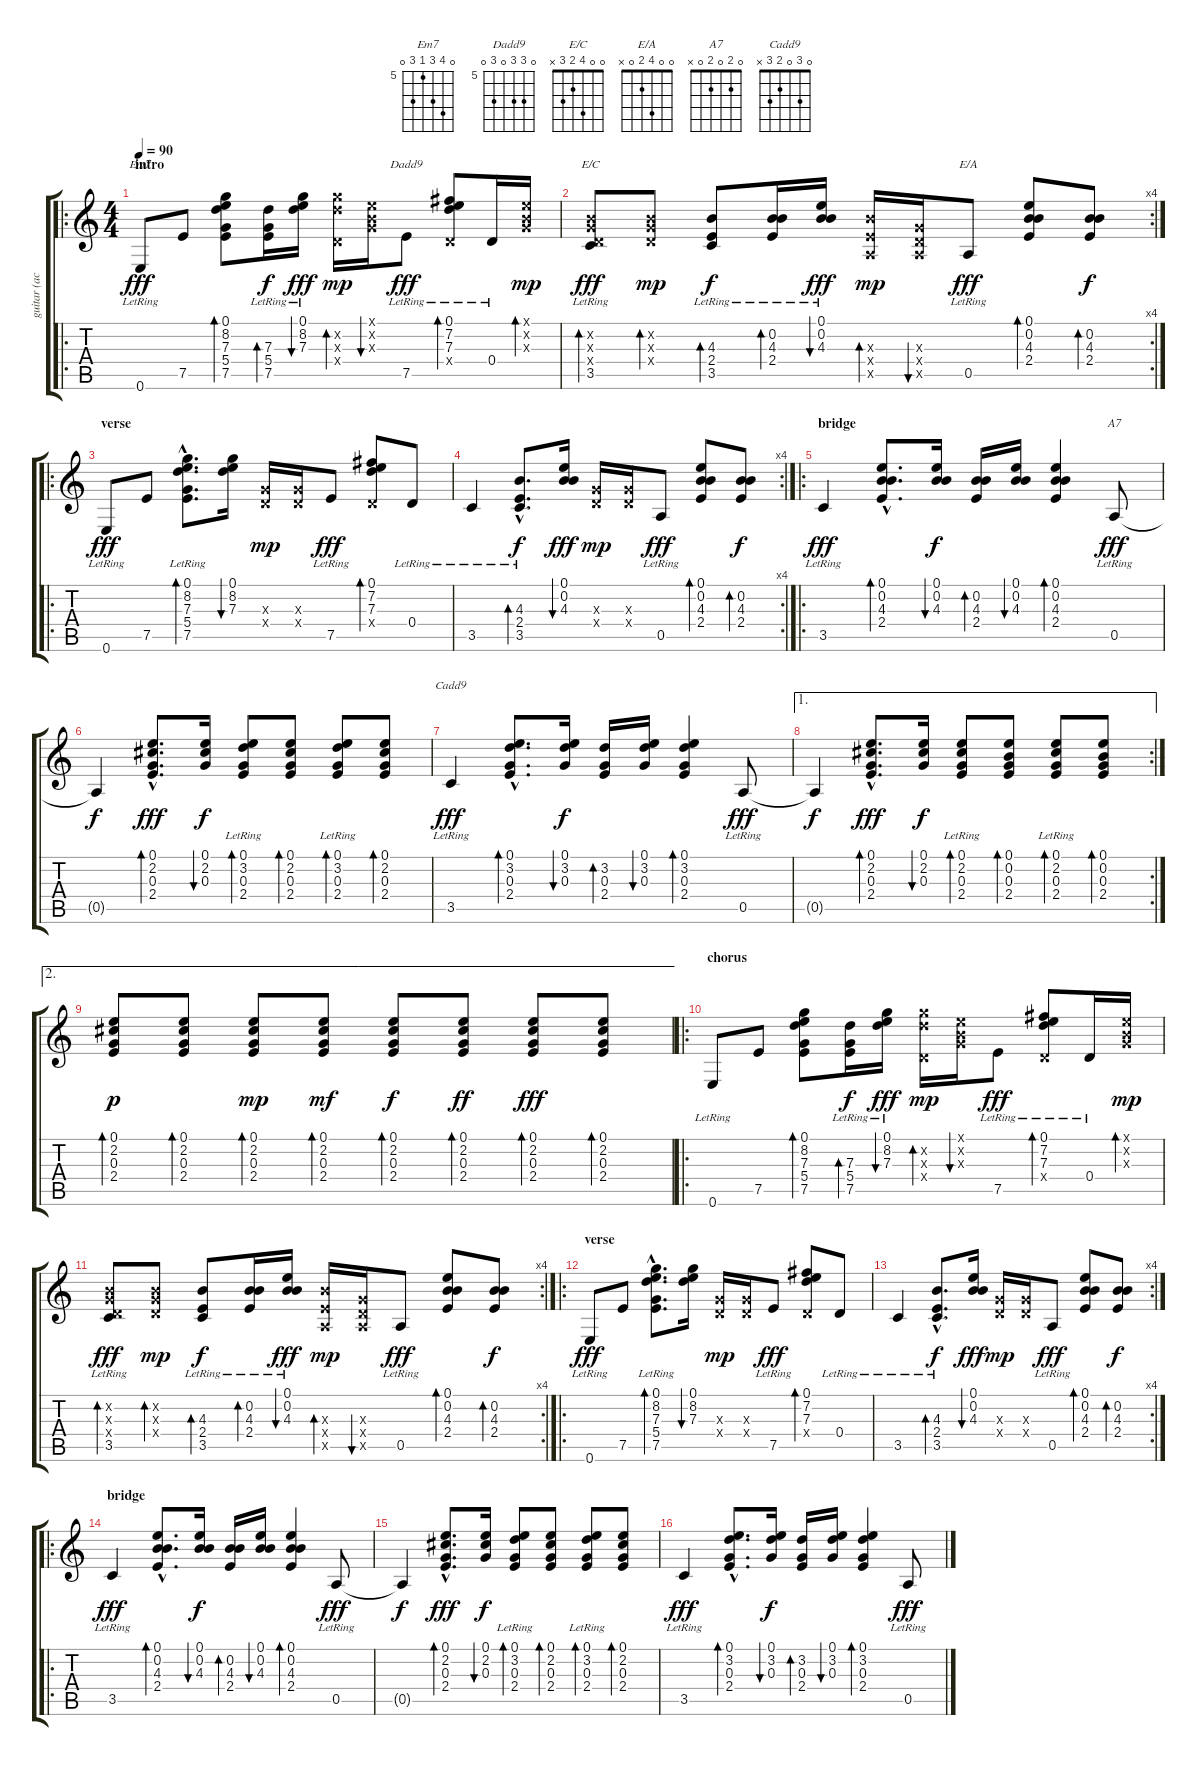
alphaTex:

\track ("guitar (acoustic/steel)" "guitar (ac") {instrument acousticguitarsteel}
\staff {score tabs}
\tuning (E4 B3 G3 D3 A2 E2) {hide}
\chord ("Em7" 0 8 7 5 7 0) {firstfret 5}
\chord ("Dadd9" 0 7 7 0 7 0) {firstfret 5}
\chord ("E/C" 0 0 4 2 3 x)
\chord ("E/A" 0 0 4 2 0 x)
\chord ("A7" 0 2 0 2 0 x)
\chord ("Cadd9" 0 3 0 2 3 x)
\ro
\ts (4 4)
\section ("" "intro")
\tempo 90
\clef g2
\ks c
0.6{lr}.8{ch "Em7" dy fff volume 10 instrument acousticguitarsteel} 7.5.8 (0.1 8.2 7.3 5.4 7.5).8{bd 60} (7.3 5.4{lr} 7.5{lr}).16{bd 60 dy f} (0.1{lr} 8.2 7.3).16{bu 60 dy fff} (8.2{x} 7.3{x} 0.4{x}).16{bd 60 dy mp} (0.1{x} 0.2{x} 0.3{x}).16{bu 60} 7.5{lr}.8{ch "Dadd9" dy fff} (0.1{lr} 7.2{lr} 7.3{lr} 0.4{x}).8{bd 60} 0.4{lr}.16 (0.1{x} 0.2{x} 0.3{x}).16{bd 60 dy mp} |
\rc 4
(0.2{x} 0.3{x} 0.4{x} 3.5{lr}).8{bd 60 ch "E/C" dy fff} (0.2{x} 0.3{x} 0.4{x}).8{bd 60 dy mp} (4.3 2.4 3.5{lr}).8{bd 60 dy f} (0.2 4.3 2.4{lr}).16{bd 60} (0.1{lr} 0.2{lr} 4.3).16{bu 60 dy fff} (4.3{x} 2.4{x} 0.5{x}).16{bd 60 dy mp} (0.3{x} 0.4{x} 0.5{x}).16{bu 60} 0.5{lr}.8{ch "E/A" dy fff} (0.1 0.2 4.3 2.4).8{bd 60} (0.2 4.3 2.4).8{bd 60 dy f} |
\ro
\section ("" "verse")
0.6{lr}.8{dy fff volume 7} 7.5.8 (0.1{hac} 8.2{hac} 7.3{hac} 5.4{hac lr} 7.5{hac lr}).8{d bd 60} (0.1 8.2 7.3).16{bu 60} (0.3{x} 0.4{x}).16{dy mp} (0.3{x} 0.4{x}).16 7.5{lr}.8{dy fff} (0.1 7.2 7.3 0.4{x}).8{bd 60} 0.4{lr}.8 |
\rc 4
3.5{lr}.4 (4.3{hac lr} 2.4{hac lr} 3.5{hac lr}).8{d bd 60 dy f} (0.1 0.2 4.3).16{bu 60 dy fff} (0.3{x} 0.4{x}).16{dy mp} (0.3{x} 0.4{x}).16 0.5{lr}.8{dy fff} (0.1 0.2 4.3 2.4).8{bd 60} (0.2 4.3 2.4).8{bd 60 dy f} |
\ro
\section ("" "bridge")
3.5{lr}.4{dy fff volume 10} (0.1{hac} 0.2{hac} 4.3{hac} 2.4{hac}).8{d bd 60} (0.1 0.2 4.3).16{bu 60 dy f} (0.2 4.3 2.4).16{bd 60} (0.1 0.2 4.3).16{bu 60} (0.1 0.2 4.3 2.4).4{bd 60} 0.5{lr}.8{ch "A7" dy fff} |
0.5{t}.4{dy f} (0.1{hac} 2.2{hac} 0.3{hac} 2.4{hac}).8{d bd 60 dy fff} (0.1 2.2 0.3).16{bu 60 dy f} (0.1{lr} 3.2 0.3{lr} 2.4{lr}).8{bd 60} (0.1 2.2 0.3 2.4).8{bd 60} (0.1{lr} 3.2 0.3{lr} 2.4{lr}).8{bd 60} (0.1 2.2 0.3 2.4).8{bd 60} |
3.5{lr}.4{ch "Cadd9" dy fff} (0.1{hac} 3.2{hac} 0.3{hac} 2.4{hac}).8{d bd 60} (0.1 3.2 0.3).16{bu 60 dy f} (3.2 0.3 2.4).16{bd 60} (0.1 3.2 0.3).16{bu 60} (0.1 3.2 0.3 2.4).4{bd 60} 0.5{lr}.8{dy fff} |
\ae 1
\rc 2
0.5{t}.4{dy f} (0.1{hac} 2.2{hac} 0.3{hac} 2.4{hac}).8{d bd 60 dy fff} (0.1 2.2 0.3).16{bu 60 dy f} (0.1{lr} 2.2 0.3{lr} 2.4{lr}).8{bd 60} (0.1 0.2 0.3 2.4).8{bd 60} (0.1{lr} 2.2 0.3{lr} 2.4{lr}).8{bd 60} (0.1 0.2 0.3 2.4).8{bd 60} |
\ae 2
(0.1 2.2 0.3 2.4).8{bd 60 dy p} (0.1 2.2 0.3 2.4).8{bd 60} (0.1 2.2 0.3 2.4).8{bd 60 dy mp} (0.1 2.2 0.3 2.4).8{bd 60 dy mf} (0.1 2.2 0.3 2.4).8{bd 60 dy f} (0.1 2.2 0.3 2.4).8{bd 60 dy ff} (0.1 2.2 0.3 2.4).8{bd 60 dy fff} (0.1 2.2 0.3 2.4).8{bd 60} |
\ro
\section ("" "chorus")
0.6{lr}.8 7.5.8 (0.1 8.2 7.3 5.4 7.5).8{bd 60} (7.3 5.4{lr} 7.5{lr}).16{bd 60 dy f} (0.1{lr} 8.2 7.3).16{bu 60 dy fff} (8.2{x} 7.3{x} 0.4{x}).16{bd 60 dy mp} (0.1{x} 0.2{x} 0.3{x}).16{bu 60} 7.5{lr}.8{dy fff} (0.1{lr} 7.2{lr} 7.3{lr} 0.4{x}).8{bd 60} 0.4{lr}.16 (0.1{x} 0.2{x} 0.3{x}).16{bd 60 dy mp} |
\rc 4
(0.2{x} 0.3{x} 0.4{x} 3.5{lr}).8{bd 60 dy fff} (0.2{x} 0.3{x} 0.4{x}).8{bd 60 dy mp} (4.3 2.4 3.5{lr}).8{bd 60 dy f} (0.2 4.3 2.4{lr}).16{bd 60} (0.1{lr} 0.2{lr} 4.3).16{bu 60 dy fff} (4.3{x} 2.4{x} 0.5{x}).16{bd 60 dy mp} (0.3{x} 0.4{x} 0.5{x}).16{bu 60} 0.5{lr}.8{dy fff} (0.1 0.2 4.3 2.4).8{bd 60} (0.2 4.3 2.4).8{bd 60 dy f} |
\ro
\section ("" "verse")
0.6{lr}.8{dy fff volume 7} 7.5.8 (0.1{hac} 8.2{hac} 7.3{hac} 5.4{hac lr} 7.5{hac lr}).8{d bd 60} (0.1 8.2 7.3).16{bu 60} (0.3{x} 0.4{x}).16{dy mp} (0.3{x} 0.4{x}).16 7.5{lr}.8{dy fff} (0.1 7.2 7.3 0.4{x}).8{bd 60} 0.4{lr}.8 |
\rc 4
3.5{lr}.4 (4.3{hac lr} 2.4{hac lr} 3.5{hac lr}).8{d bd 60 dy f} (0.1 0.2 4.3).16{bu 60 dy fff} (0.3{x} 0.4{x}).16{dy mp} (0.3{x} 0.4{x}).16 0.5{lr}.8{dy fff} (0.1 0.2 4.3 2.4).8{bd 60} (0.2 4.3 2.4).8{bd 60 dy f} |
\ro
\section ("" "bridge")
3.5{lr}.4{dy fff volume 10} (0.1{hac} 0.2{hac} 4.3{hac} 2.4{hac}).8{d bd 60} (0.1 0.2 4.3).16{bu 60 dy f} (0.2 4.3 2.4).16{bd 60} (0.1 0.2 4.3).16{bu 60} (0.1 0.2 4.3 2.4).4{bd 60} 0.5{lr}.8{dy fff} |
0.5{t}.4{dy f} (0.1{hac} 2.2{hac} 0.3{hac} 2.4{hac}).8{d bd 60 dy fff} (0.1 2.2 0.3).16{bu 60 dy f} (0.1{lr} 3.2 0.3{lr} 2.4{lr}).8{bd 60} (0.1 2.2 0.3 2.4).8{bd 60} (0.1{lr} 3.2 0.3{lr} 2.4{lr}).8{bd 60} (0.1 2.2 0.3 2.4).8{bd 60} |
3.5{lr}.4{dy fff} (0.1{hac} 3.2{hac} 0.3{hac} 2.4{hac}).8{d bd 60} (0.1 3.2 0.3).16{bu 60 dy f} (3.2 0.3 2.4).16{bd 60} (0.1 3.2 0.3).16{bu 60} (0.1 3.2 0.3 2.4).4{bd 60} 0.5{lr}.8{dy fff}
